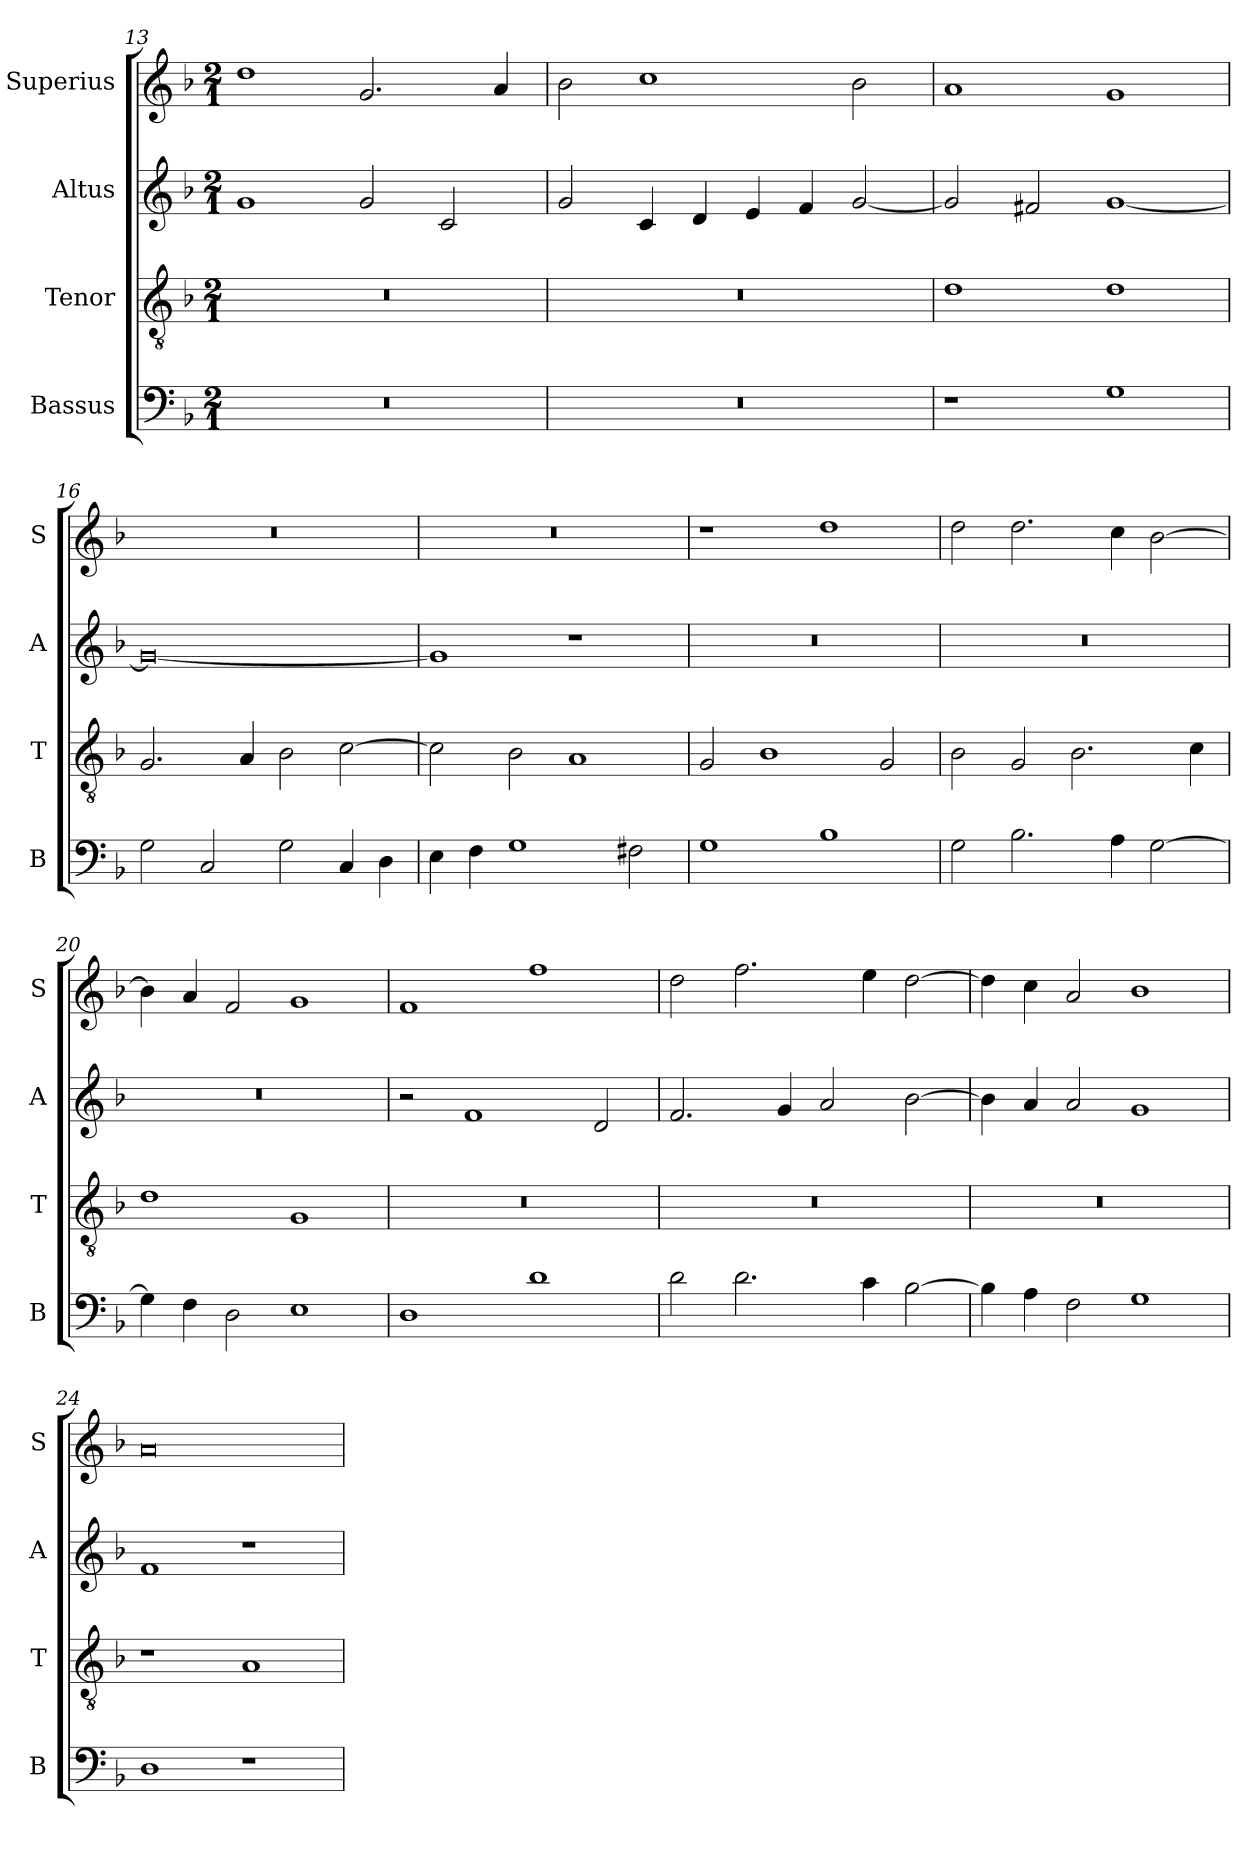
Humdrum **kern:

**kern	**kern	**kern	**kern
*part4	*part3	*part2	*part1
*staff4	*staff3	*staff2	*staff1
*I"Bassus	*I"Tenor	*I"Altus	*I"Superius
*I'B	*I'T	*I'A	*I'S
*clefF4	*clefGv2	*clefG2	*clefG2
*k[b-]	*k[b-]	*k[b-]	*k[b-]
*M2/1	*M2/1	*M2/1	*M2/1
=13	=13	=13	=13
0r	0r	1g	1dd
.	.	2g/	2.g/
.	.	2c/	.
.	.	.	4a/
=14	=14	=14	=14
0r	0r	2g/	2b-\
.	.	4c/	1cc
.	.	4d/	.
.	.	4e/	.
.	.	4f/	.
.	.	[2g/	2b-\
=15	=15	=15	=15
1r	1d	2g/]	1a
.	.	2f#X/	.
1G	1d	[1g	1g
=16	=16	=16	=16
2G\	2.G/	0g_	0r
2C/	.	.	.
.	4A/	.	.
2G\	2B-\	.	.
4C/	[2c\	.	.
4D\	.	.	.
=17	=17	=17	=17
4E\	2c\]	1g]	0r
4F\	.	.	.
1G	2B-\	.	.
.	1A	1r	.
2F#X\	.	.	.
=18	=18	=18	=18
1G	2G/	0r	1r
.	1B-	.	.
1B-	.	.	1dd
.	2G/	.	.
=19	=19	=19	=19
2G\	2B-\	0r	2dd\
2.B-\	2G/	.	2.dd\
.	2.B-\	.	.
4A\	.	.	4cc\
[2G\	.	.	[2b-\
.	4c\	.	.
=20	=20	=20	=20
4G\]	1d	0r	4b-\]
4F\	.	.	4a/
2D\	.	.	2f/
1E	1G	.	1g
=21	=21	=21	=21
1D	0r	2r	1f
.	.	1f	.
1d	.	.	1ff
.	.	2d/	.
=22	=22	=22	=22
2d\	0r	2.f/	2dd\
2.d\	.	.	2.ff\
.	.	4g/	.
.	.	2a/	.
4c\	.	.	4ee\
[2B-\	.	[2b-\	[2dd\
=23	=23	=23	=23
4B-\]	0r	4b-\]	4dd\]
4A\	.	4a/	4cc\
2F\	.	2a/	2a/
1G	.	1g	1b-
=24	=24	=24	=24
1D	1r	1f	0a
1r	1A	1r	.
=	=	=	=
*-	*-	*-	*-
